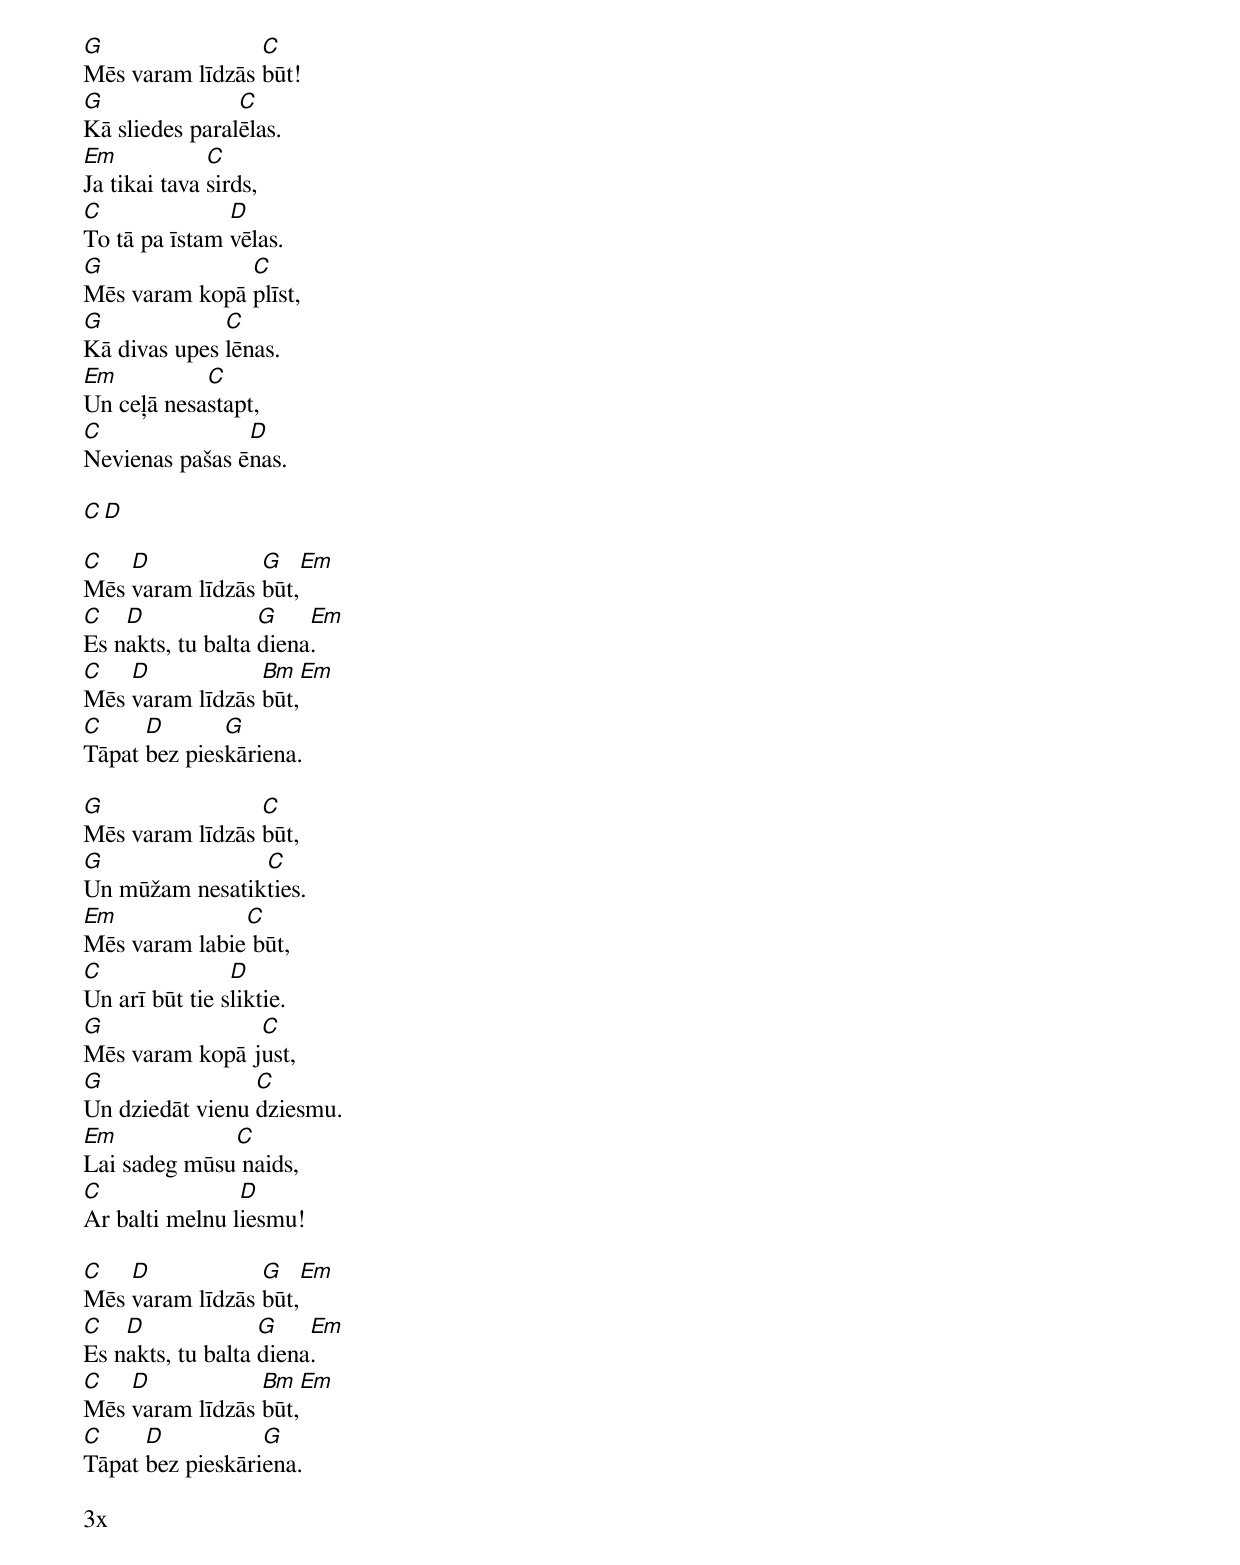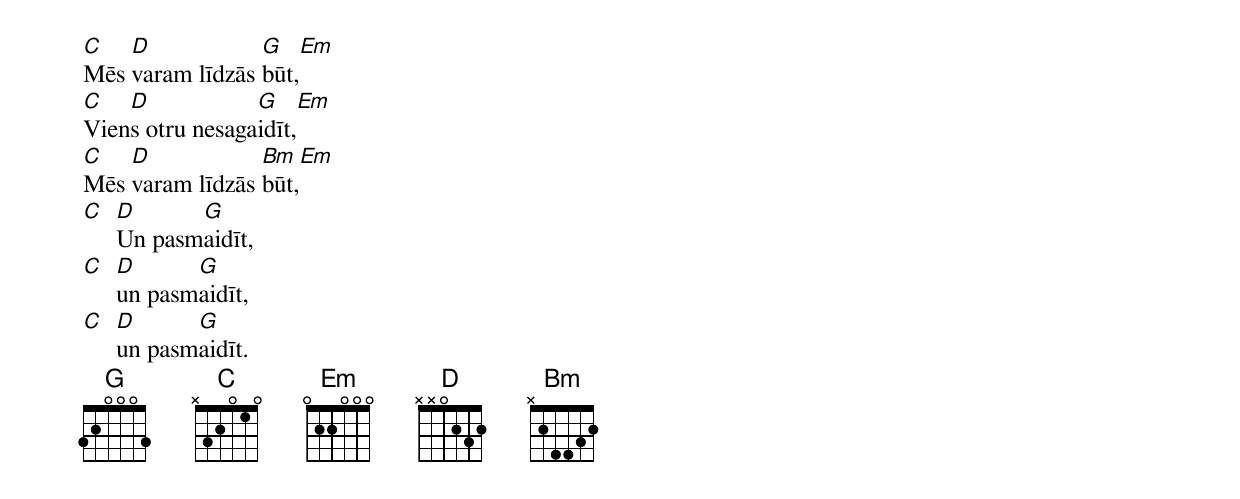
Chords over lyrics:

G                C
Mēs varam līdzās būt!
G               C
Kā sliedes paralēlas.
Em            C
Ja tikai tava sirds,
C              D
To tā pa īstam vēlas.
G              C
Mēs varam kopā plīst,
G             C
Kā divas upes lēnas.
Em          C
Un ceļā nesastapt,
C               D
Nevienas pašas ēnas.

C   D

C   D            G    Em
Mēs varam līdzās būt,
C   D              G    Em
Es nakts, tu balta diena.
C   D            Bm   Em
Mēs varam līdzās būt,
C     D       G
Tāpat bez pieskāriena.

G                C
Mēs varam līdzās būt,
G               C
Un mūžam nesatikties.
Em             C
Mēs varam labie būt,
C               D
Un arī būt tie sliktie.
G               C
Mēs varam kopā just,
G                C
Un dziedāt vienu dziesmu.
Em            C
Lai sadeg mūsu naids,
C               D
Ar balti melnu liesmu!

C   D            G    Em
Mēs varam līdzās būt,
C   D              G    Em
Es nakts, tu balta diena.
C   D            Bm   Em
Mēs varam līdzās būt,
C     D           G
Tāpat bez pieskāriena.

3x
C   D            G    Em
Mēs varam līdzās būt,
C   D            G    Em
Viens otru nesagaidīt,
C   D            Bm    Em
Mēs varam līdzās būt,
C D      G
  Un pasmaidīt,
C D      G
  un pasmaidīt,
C D      G
  un pasmaidīt.
